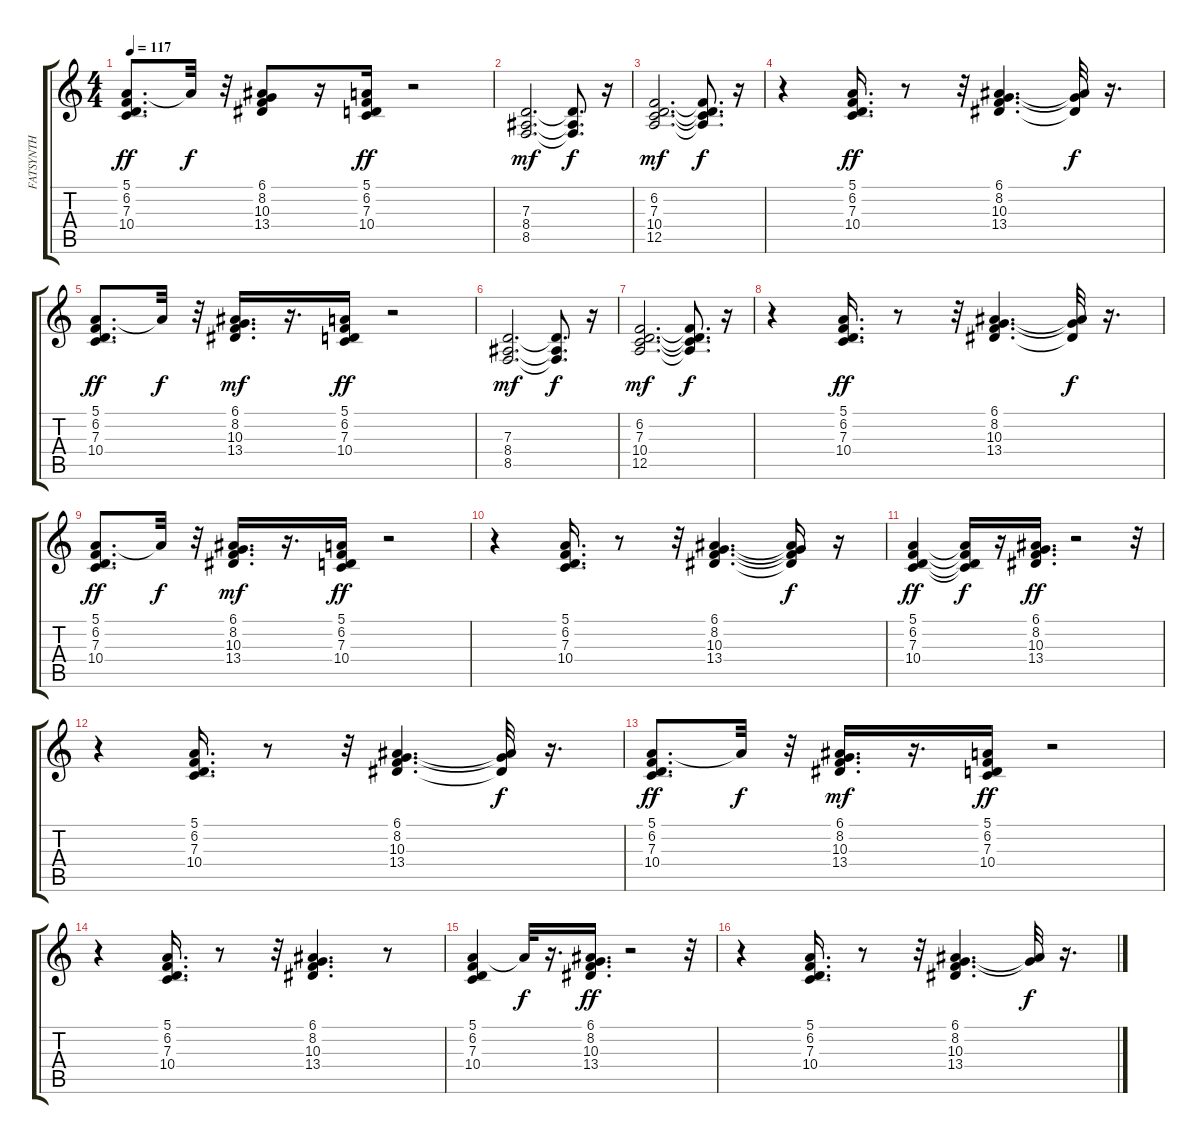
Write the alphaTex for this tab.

\track ("FATSYNTH" "FATSYNTH") {instrument lead2sawtooth}
\staff {score tabs}
\tuning (E4 B3 G3 D3 A2 E2) {hide}
\ts (4 4)
\tempo 117
\clef g2
\ks c
(5.1 6.2 7.3 10.4).8{d dy ff} 5.1{t}.32{dy f} r.32 (6.1 8.2 10.3 13.4).8 r.16 (5.1 6.2 7.3 10.4).16{dy ff} r.2 |
(7.3 8.4 8.5).2{d dy mf} (7.3{t} 8.4{t} 8.5{t}).8{d dy f} r.16 |
(6.2 7.3 10.4 12.5).2{d dy mf} (6.2{t} 7.3{t} 10.4{t} 12.5{t}).8{d dy f} r.16 |
r.4 (5.1 6.2 7.3 10.4).16{d dy ff} r.8 r.32 (6.1 8.2 10.3 13.4).4{d} (6.1{t} 8.2{t} 13.4{t}).32{dy f} r.16{d} |
(5.1 6.2 7.3 10.4).8{d dy ff} 5.1{t}.32{dy f} r.32 (6.1 8.2 10.3 13.4).16{d dy mf} r.16{d} (5.1 6.2 7.3 10.4).16{dy ff} r.2 |
(7.3 8.4 8.5).2{d dy mf} (7.3{t} 8.4{t} 8.5{t}).8{d dy f} r.16 |
(6.2 7.3 10.4 12.5).2{d dy mf} (6.2{t} 7.3{t} 10.4{t} 12.5{t}).8{d dy f} r.16 |
r.4 (5.1 6.2 7.3 10.4).16{d dy ff} r.8 r.32 (6.1 8.2 10.3 13.4).4{d} (6.1{t} 8.2{t} 13.4{t}).32{dy f} r.16{d} |
(5.1 6.2 7.3 10.4).8{d dy ff} 5.1{t}.32{dy f} r.32 (6.1 8.2 10.3 13.4).16{d dy mf} r.16{d} (5.1 6.2 7.3 10.4).16{dy ff} r.2 |
r.4 (5.1 6.2 7.3 10.4).16{d} r.8 r.32 (6.1 8.2 10.3 13.4).4{d} (6.1{t} 8.2{t} 10.3{t} 13.4{t}).16{dy f} r.16 |
(5.1 6.2 7.3 10.4).4{dy ff} (5.1{t} 6.2{t} 7.3{t} 10.4{t}).16{dy f} r.16 (6.1 8.2 10.3 13.4).16{d dy ff} r.2 r.32 |
r.4 (5.1 6.2 7.3 10.4).16{d} r.8 r.32 (6.1 8.2 10.3 13.4).4{d} (6.1{t} 8.2{t} 13.4{t}).32{dy f} r.16{d} |
(5.1 6.2 7.3 10.4).8{d dy ff} 5.1{t}.32{dy f} r.32 (6.1 8.2 10.3 13.4).16{d dy mf} r.16{d} (5.1 6.2 7.3 10.4).16{dy ff} r.2 |
r.4 (5.1 6.2 7.3 10.4).16{d} r.8 r.32 (6.1 8.2 10.3 13.4).4{d} r.8 |
(5.1 6.2 7.3 10.4).4 5.1{t}.32{dy f} r.16{d} (6.1 8.2 10.3 13.4).16{d dy ff} r.2 r.32 |
r.4 (5.1 6.2 7.3 10.4).16{d} r.8 r.32 (6.1 8.2 10.3 13.4).4{d} (6.1{t} 8.2{t}).32{dy f} r.16{d}
